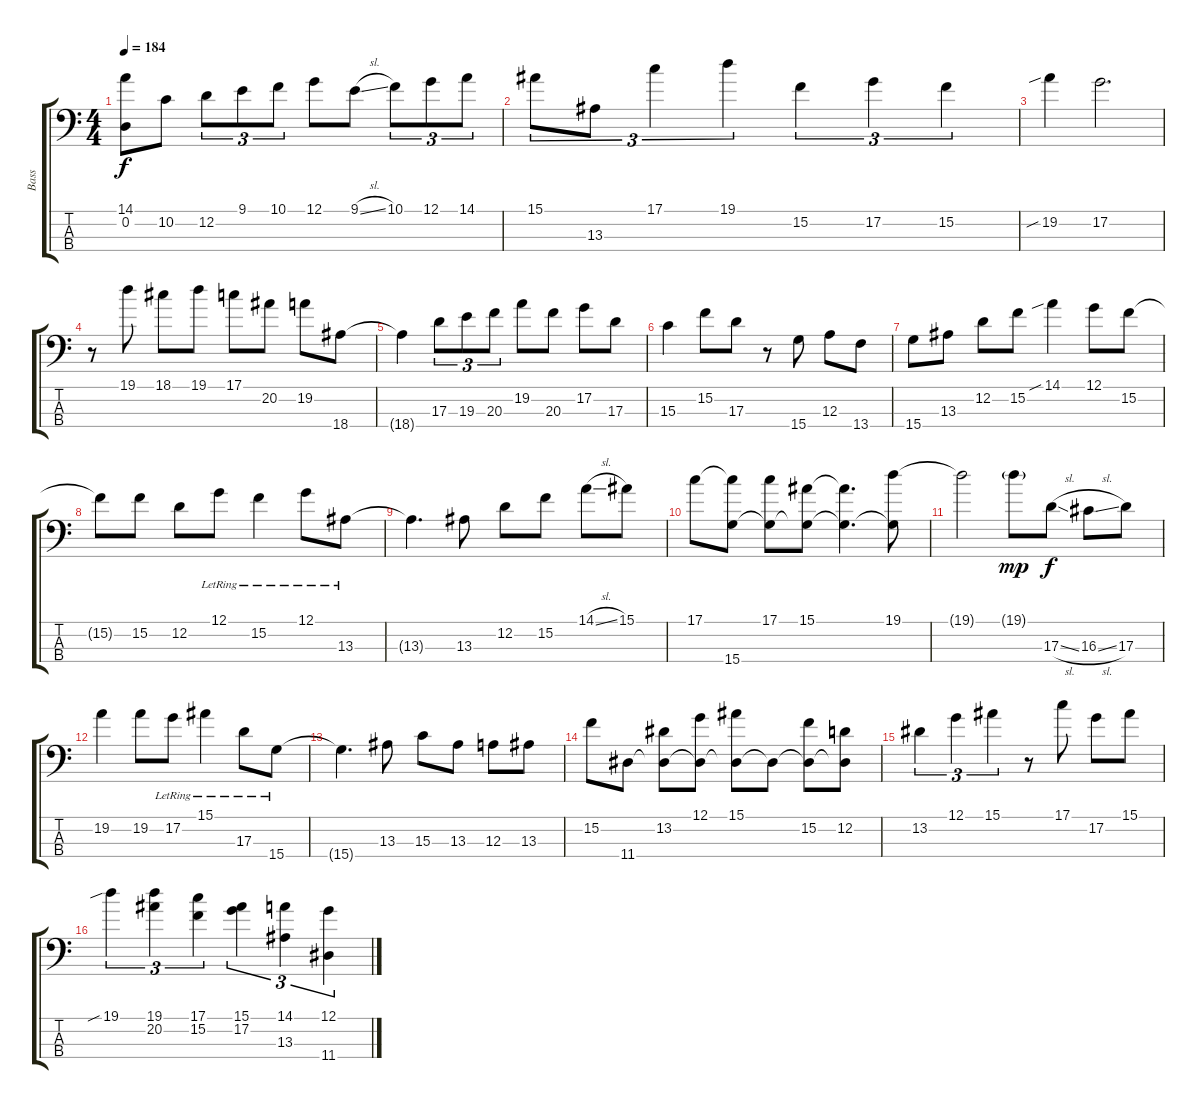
\track ("Bass" "Bass") {instrument electricbasspick}
\staff {score tabs}
\tuning (G2 D2 A1 E1) {hide}
\ts (4 4)
\tempo 184
\clef f4
\ks c
(14.1 0.2).8{dy f} 10.2.8 12.2.8{tu (3 2)} 9.1.8{tu (3 2)} 10.1.8{tu (3 2)} 12.1.8 9.1{sl}.8 10.1.8{tu (3 2)} 12.1.8{tu (3 2)} 14.1.8{tu (3 2)} |
15.1.8{tu (3 2)} 13.3.8{tu (3 2)} 17.1.4{tu (3 2)} 19.1.4{tu (3 2)} 15.2.4{tu (3 2)} 17.2.4{tu (3 2)} 15.2.4{tu (3 2)} |
19.2{sib}.4 17.2.2{d} |
r.8 19.1.8 18.1.8 19.1.8 17.1.8 20.2.8 19.2.8 18.4.8 |
18.4{t}.4 17.3.8{tu (3 2)} 19.3.8{tu (3 2)} 20.3.8{tu (3 2)} 19.2.8 20.3.8 17.2.8 17.3.8 |
15.3.4 15.2.8 17.3.8 r.8 15.4.8 12.3.8 13.4.8 |
15.4.8 13.3.8 12.2.8 15.2.8 14.1{sib}.4 12.1.8 15.2.8 |
15.2{t}.8 15.2.8 12.2.8 12.1{lr}.8 15.2{lr}.4 12.1{lr}.8 13.3{lr}.8 |
13.3{t}.4{d} 13.3.8 12.2.8 15.2.8 14.1{sl}.8 15.1.8 |
17.1.8 (17.1{t} 15.4).8 (17.1 15.4{t}).8 (15.1 15.4{t}).8 (15.1{t} 15.4{t}).4{d} (19.1 15.4{t}).8 |
19.1{t}.2 19.1{g}.8{dy mp} 17.3{sl}.8{dy f} 16.3{sl}.8 17.3.8 |
19.2.4 19.2.8 17.2{lr}.8 15.1{lr}.4 17.3{lr}.8 15.4{lr}.8 |
15.4{t}.4{d} 13.3.8 15.3.8 13.3.8 12.3.8 13.3.8 |
15.2.8 11.4.8 (13.2 11.4{t}).8 (12.1 11.4{t}).8 (15.1 11.4{t}).8 11.4{t}.8 (15.2 11.4{t}).8 (12.2 11.4{t}).8 |
13.2.4{tu (3 2)} 12.1.4{tu (3 2)} 15.1.4{tu (3 2)} r.8 17.1.8 17.2.8 15.1.8 |
19.1{sib}.4{tu (3 2)} (19.1 20.2).4{tu (3 2)} (17.1 15.2).4{tu (3 2)} (15.1 17.2).4{tu (3 2)} (14.1 13.3).4{tu (3 2)} (12.1 11.4).4{tu (3 2)}
